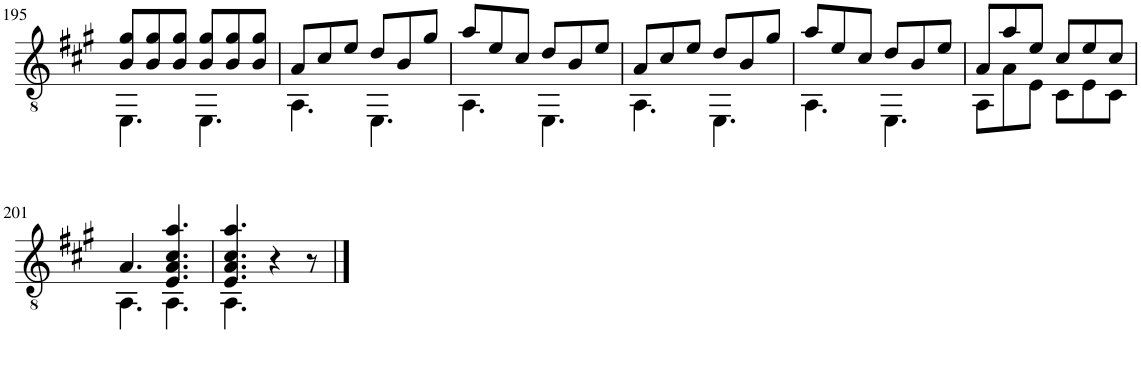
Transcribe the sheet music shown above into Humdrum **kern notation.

**kern
*part1
*staff1
*I"Guitar
*I'Guit.
!!LO:PB:g=z
*clefGv2
*k[f#c#g#]
*M6/8
=195
*^
8B/ 8g#/L	4.EE\
8B/ 8g#/	.
8B/ 8g#/J	.
8B/ 8g#/L	4.EE\
8B/ 8g#/	.
8B/ 8g#/J	.
=196	=196
8A/L	4.AA\
8c#/	.
8e/J	.
8d/L	4.EE\
8B/	.
8g#/J	.
=197	=197
8a/L	4.AA\
8e/	.
8c#/J	.
8d/L	4.EE\
8B/	.
8e/J	.
=198	=198
8A/L	4.AA\
8c#/	.
8e/J	.
8d/L	4.EE\
8B/	.
8g#/J	.
=199	=199
8a/L	4.AA\
8e/	.
8c#/J	.
8d/L	4.EE\
8B/	.
8e/J	.
=200	=200
8A/L	8AA\L
8a/	8A\
8e/J	8E\J
8c#/L	8C#\L
8e/	8E\
8c#/J	8C#\J
!!LO:LB:g=z	!!
=201	=201
4.A/	4.AA\
4.E/ 4.A/ 4.c#/ 4.a/	4.AA\
=202	=202
4.E/ 4.A/ 4.c#/ 4.a/	4.AA\
4r	4.ryy
8r	.
*v	*v
==
*-
